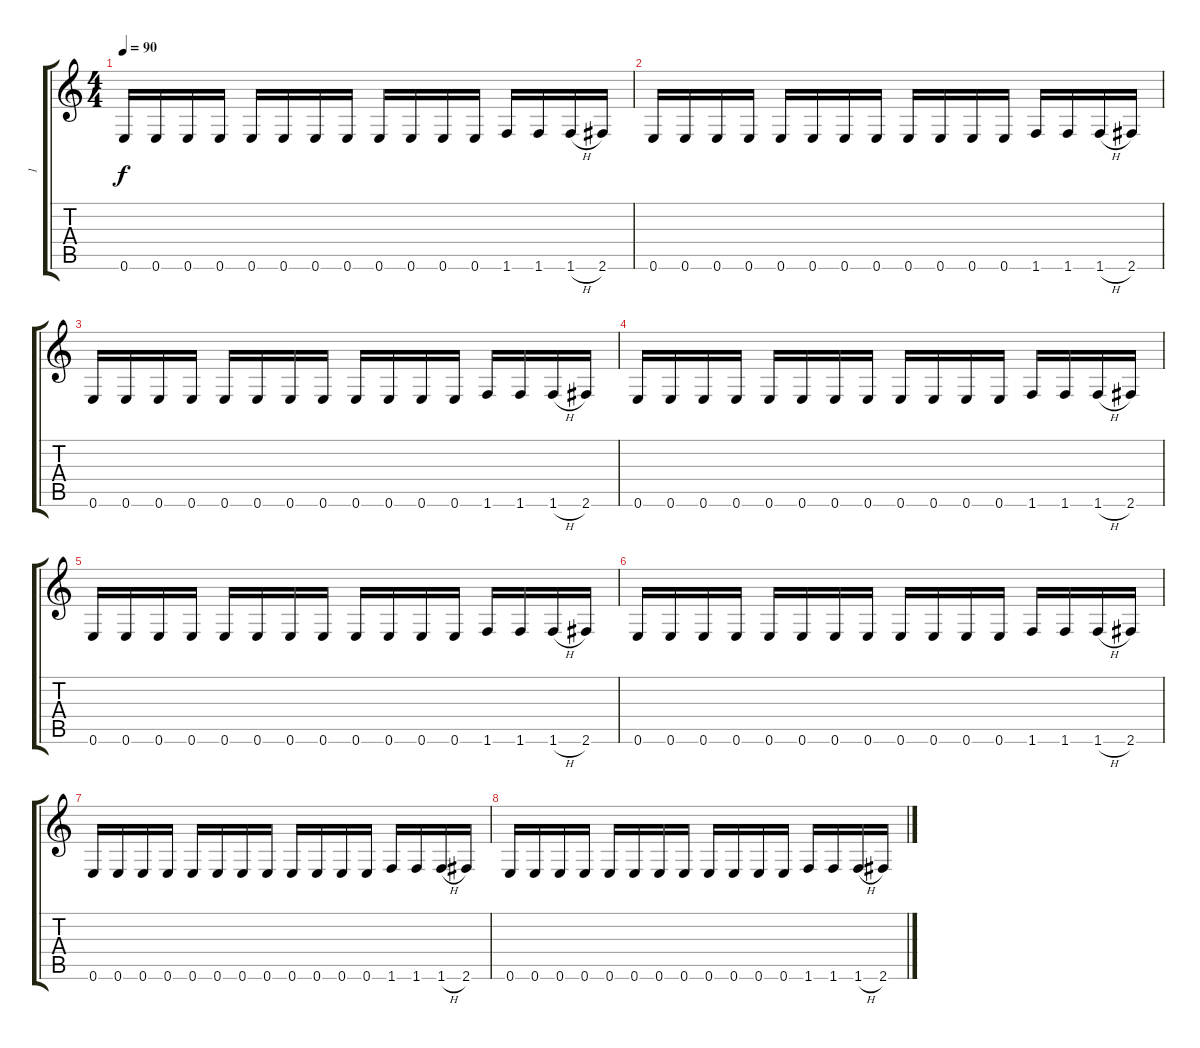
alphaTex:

\track ("1" "1") {instrument distortionguitar}
\staff {score tabs}
\tuning (E4 B3 G3 D3 A2 E2) {hide}
\ts (4 4)
\tempo 90
\clef g2
\ks c
0.6.16{dy f instrument distortionguitar} 0.6.16 0.6.16 0.6.16 0.6.16 0.6.16 0.6.16 0.6.16 0.6.16 0.6.16 0.6.16 0.6.16 1.6.16 1.6.16 1.6{h}.16 2.6.16 |
0.6.16 0.6.16 0.6.16 0.6.16 0.6.16 0.6.16 0.6.16 0.6.16 0.6.16 0.6.16 0.6.16 0.6.16 1.6.16 1.6.16 1.6{h}.16 2.6.16 |
0.6.16 0.6.16 0.6.16 0.6.16 0.6.16 0.6.16 0.6.16 0.6.16 0.6.16 0.6.16 0.6.16 0.6.16 1.6.16 1.6.16 1.6{h}.16 2.6.16 |
0.6.16 0.6.16 0.6.16 0.6.16 0.6.16 0.6.16 0.6.16 0.6.16 0.6.16 0.6.16 0.6.16 0.6.16 1.6.16 1.6.16 1.6{h}.16 2.6.16 |
0.6.16 0.6.16 0.6.16 0.6.16 0.6.16 0.6.16 0.6.16 0.6.16 0.6.16 0.6.16 0.6.16 0.6.16 1.6.16 1.6.16 1.6{h}.16 2.6.16 |
0.6.16 0.6.16 0.6.16 0.6.16 0.6.16 0.6.16 0.6.16 0.6.16 0.6.16 0.6.16 0.6.16 0.6.16 1.6.16 1.6.16 1.6{h}.16 2.6.16 |
0.6.16 0.6.16 0.6.16 0.6.16 0.6.16 0.6.16 0.6.16 0.6.16 0.6.16 0.6.16 0.6.16 0.6.16 1.6.16 1.6.16 1.6{h}.16 2.6.16 |
0.6.16 0.6.16 0.6.16 0.6.16 0.6.16 0.6.16 0.6.16 0.6.16 0.6.16 0.6.16 0.6.16 0.6.16 1.6.16 1.6.16 1.6{h}.16 2.6.16
